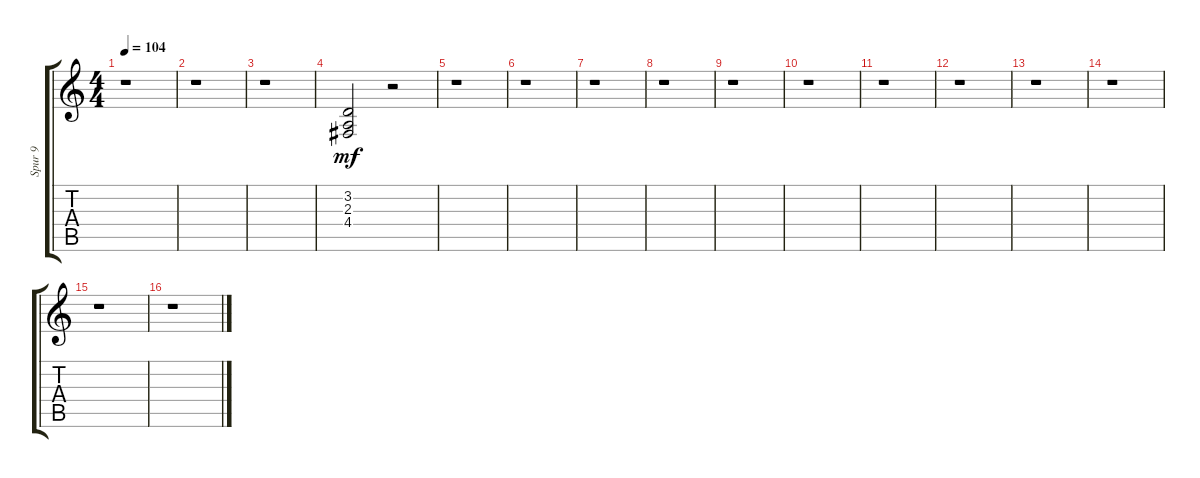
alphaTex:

\track ("Spur 9" "Spur 9") {instrument pad1newage}
\staff {score tabs}
\tuning (E4 B3 G3 D3 A2 E2) {hide}
\ts (4 4)
\tempo 104
\clef g2
\ks c
r.1{dy f} |
r.1 |
r.1 |
(3.2 2.3 4.4).2{dy mf} r.2 |
r.1 |
r.1 |
r.1 |
r.1 |
r.1 |
r.1 |
r.1 |
r.1 |
r.1 |
r.1 |
r.1 |
r.1
